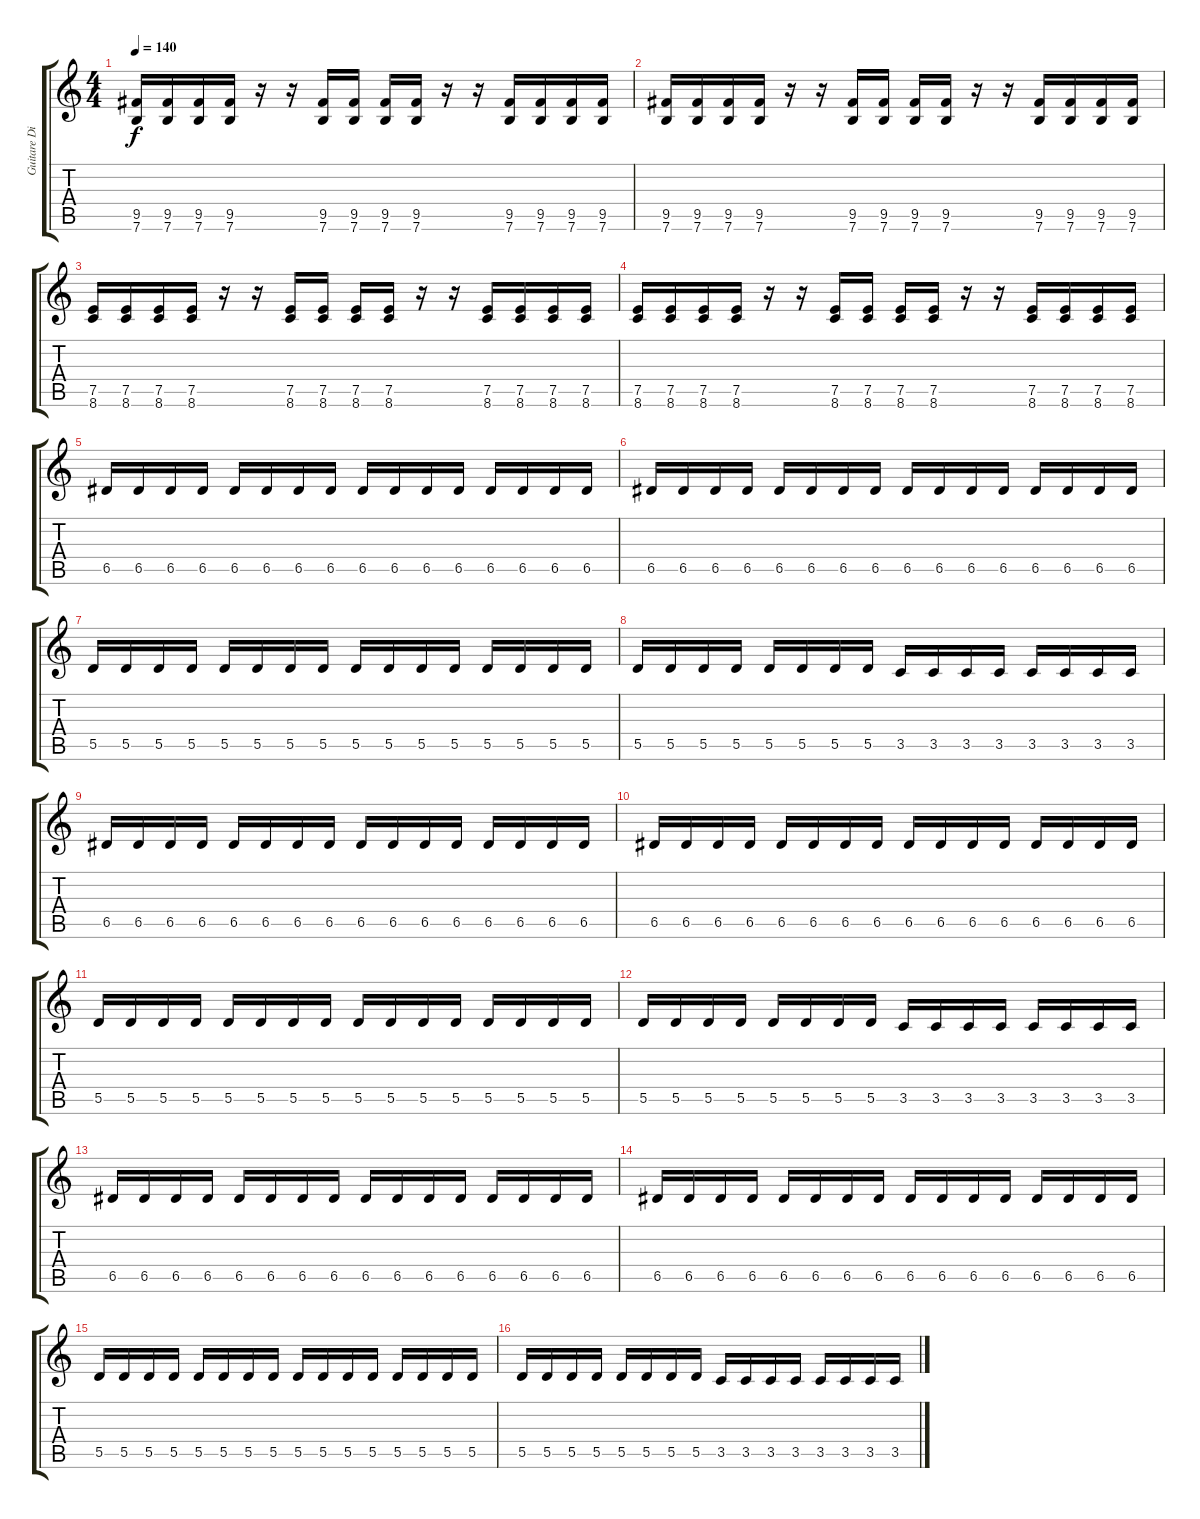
\track ("Guitare Distorsion" "Guitare Di") {instrument distortionguitar}
\staff {score tabs}
\tuning (E4 B3 G3 D3 A2 E2) {hide}
\ts (4 4)
\tempo 140
\clef g2
\ks c
(9.5 7.6).16{dy f volume 15} (9.5 7.6).16 (9.5 7.6).16 (9.5 7.6).16 r.16 r.16 (9.5 7.6).16 (9.5 7.6).16 (9.5 7.6).16 (9.5 7.6).16 r.16 r.16 (9.5 7.6).16 (9.5 7.6).16 (9.5 7.6).16 (9.5 7.6).16 |
(9.5 7.6).16 (9.5 7.6).16 (9.5 7.6).16 (9.5 7.6).16 r.16 r.16 (9.5 7.6).16 (9.5 7.6).16 (9.5 7.6).16 (9.5 7.6).16 r.16 r.16 (9.5 7.6).16 (9.5 7.6).16 (9.5 7.6).16 (9.5 7.6).16 |
(7.5 8.6).16 (7.5 8.6).16 (7.5 8.6).16 (7.5 8.6).16 r.16 r.16 (7.5 8.6).16 (7.5 8.6).16 (7.5 8.6).16 (7.5 8.6).16 r.16 r.16 (7.5 8.6).16 (7.5 8.6).16 (7.5 8.6).16 (7.5 8.6).16 |
(7.5 8.6).16 (7.5 8.6).16 (7.5 8.6).16 (7.5 8.6).16 r.16 r.16 (7.5 8.6).16 (7.5 8.6).16 (7.5 8.6).16 (7.5 8.6).16 r.16 r.16 (7.5 8.6).16 (7.5 8.6).16 (7.5 8.6).16 (7.5 8.6).16 |
6.5.16 6.5.16 6.5.16 6.5.16 6.5.16 6.5.16 6.5.16 6.5.16 6.5.16 6.5.16 6.5.16 6.5.16 6.5.16 6.5.16 6.5.16 6.5.16 |
6.5.16 6.5.16 6.5.16 6.5.16 6.5.16 6.5.16 6.5.16 6.5.16 6.5.16 6.5.16 6.5.16 6.5.16 6.5.16 6.5.16 6.5.16 6.5.16 |
5.5.16 5.5.16 5.5.16 5.5.16 5.5.16 5.5.16 5.5.16 5.5.16 5.5.16 5.5.16 5.5.16 5.5.16 5.5.16 5.5.16 5.5.16 5.5.16 |
5.5.16 5.5.16 5.5.16 5.5.16 5.5.16 5.5.16 5.5.16 5.5.16 3.5.16 3.5.16 3.5.16 3.5.16 3.5.16 3.5.16 3.5.16 3.5.16 |
6.5.16 6.5.16 6.5.16 6.5.16 6.5.16 6.5.16 6.5.16 6.5.16 6.5.16 6.5.16 6.5.16 6.5.16 6.5.16 6.5.16 6.5.16 6.5.16 |
6.5.16 6.5.16 6.5.16 6.5.16 6.5.16 6.5.16 6.5.16 6.5.16 6.5.16 6.5.16 6.5.16 6.5.16 6.5.16 6.5.16 6.5.16 6.5.16 |
5.5.16 5.5.16 5.5.16 5.5.16 5.5.16 5.5.16 5.5.16 5.5.16 5.5.16 5.5.16 5.5.16 5.5.16 5.5.16 5.5.16 5.5.16 5.5.16 |
5.5.16 5.5.16 5.5.16 5.5.16 5.5.16 5.5.16 5.5.16 5.5.16 3.5.16 3.5.16 3.5.16 3.5.16 3.5.16 3.5.16 3.5.16 3.5.16 |
6.5.16 6.5.16 6.5.16 6.5.16 6.5.16 6.5.16 6.5.16 6.5.16 6.5.16 6.5.16 6.5.16 6.5.16 6.5.16 6.5.16 6.5.16 6.5.16 |
6.5.16 6.5.16 6.5.16 6.5.16 6.5.16 6.5.16 6.5.16 6.5.16 6.5.16 6.5.16 6.5.16 6.5.16 6.5.16 6.5.16 6.5.16 6.5.16 |
5.5.16 5.5.16 5.5.16 5.5.16 5.5.16 5.5.16 5.5.16 5.5.16 5.5.16 5.5.16 5.5.16 5.5.16 5.5.16 5.5.16 5.5.16 5.5.16 |
5.5.16 5.5.16 5.5.16 5.5.16 5.5.16 5.5.16 5.5.16 5.5.16 3.5.16 3.5.16 3.5.16 3.5.16 3.5.16 3.5.16 3.5.16 3.5.16
